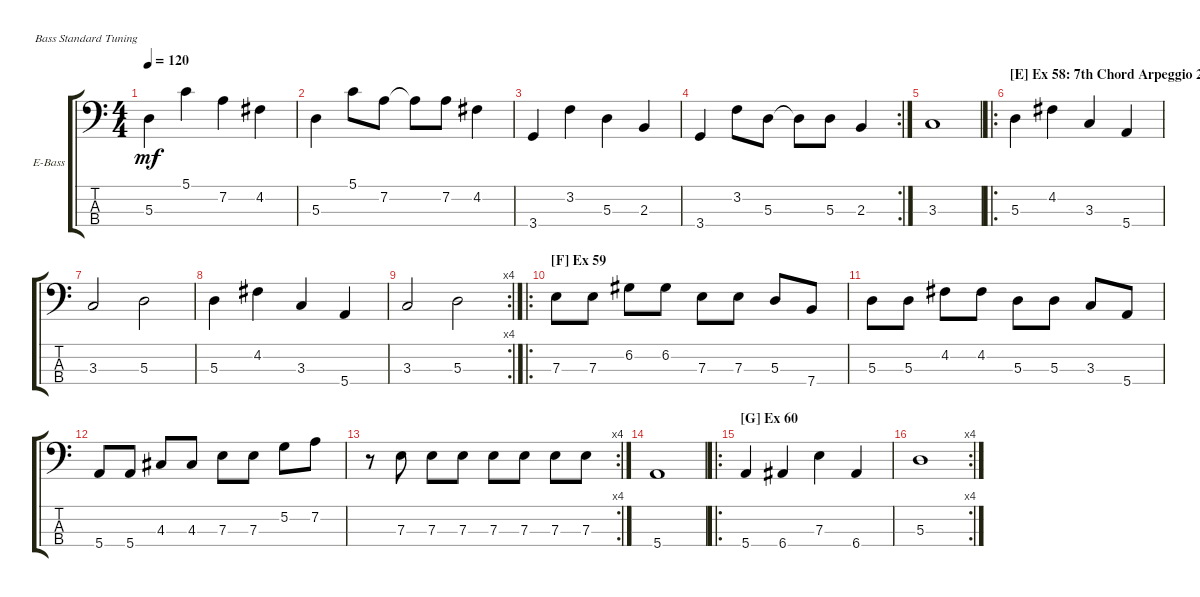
\bracketExtendMode groupsimilarinstruments
\firstSystemTrackNameOrientation horizontal
\otherSystemsTrackNameOrientation horizontal
\track ("Electric Bass" "E-Bass") {instrument electricbassfinger}
\staff {score tabs}
\tuning (G2 D2 A1 E1)
\ts (4 4)
\tempo 120
\clef f4
\scale
0.240064
\ks c
5.3.4{dy mf} 5.1.4 7.2.4 4.2.4 |
\scale
0.240064 5.3.4 5.1.8 7.2.8 7.2{t}.8 7.2.8 4.2.4 |
\scale
0.190779 3.4.4 3.2.4 5.3.4 2.3.4 |
\rc 2
\scale
0.262603 3.4.4 3.2.8 5.3.8 5.3{t}.8 5.3.8 2.3.4 |
3.3.1 |
\ro
\section ("E" "Ex 58: 7th Chord Arpeggio 2")
5.3.4 4.2.4 3.3.4 5.4.4 |
3.3.2 5.3.2 |
5.3.4 4.2.4 3.3.4 5.4.4 |
\rc 4
3.3.2 5.3.2 |
\ro
\section ("F" "Ex 59")
7.3.8 7.3.8 6.2.8 6.2.8 7.3.8 7.3.8 5.3.8 7.4.8 |
5.3.8 5.3.8 4.2.8 4.2.8 5.3.8 5.3.8 3.3.8 5.4.8 |
5.4.8 5.4.8 4.3.8 4.3.8 7.3.8 7.3.8 5.2.8 7.2.8 |
\rc 4
r.8 7.3.8 7.3.8 7.3.8 7.3.8 7.3.8 7.3.8 7.3.8 |
5.4.1 |
\ro
\section ("G" "Ex 60")
5.4.4 6.4.4 7.3.4 6.4.4 |
\rc 4
5.3.1
